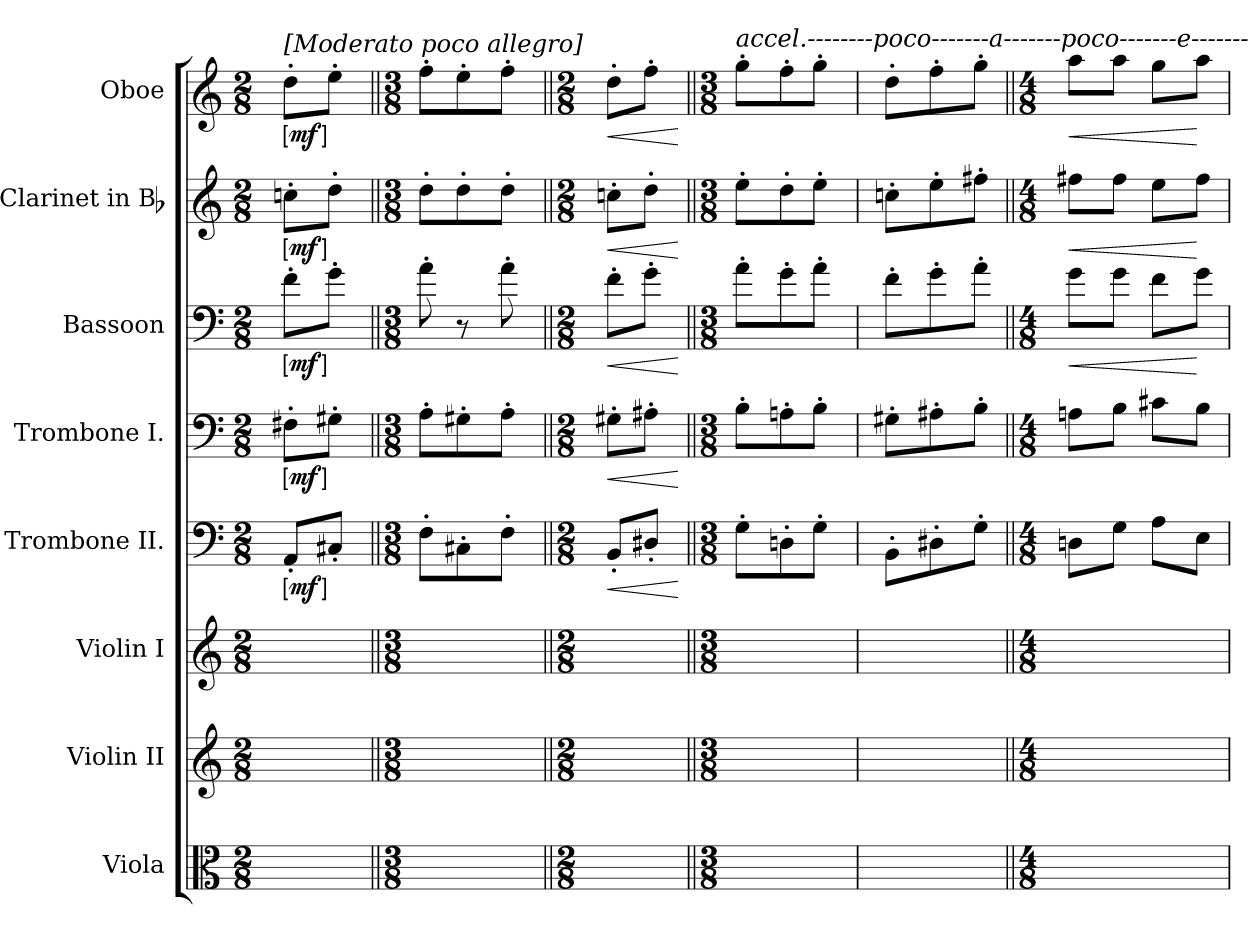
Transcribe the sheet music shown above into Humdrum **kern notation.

**kern	**kern	**kern	**kern	**dynam	**kern	**dynam	**kern	**dynam	**kern	**dynam	**kern	**dynam
*part8	*part7	*part6	*part5	*part5	*part4	*part4	*part3	*part3	*part2	*part2	*part1	*part1
*staff8	*staff7	*staff6	*staff5	*staff5	*staff4	*staff4	*staff3	*staff3	*staff2	*staff2	*staff1	*staff1
*I"Viola	*I"Violin II	*I"Violin I	*I"Trombone II.	*	*I"Trombone I.	*	*I"Bassoon	*	*I"Clarinet in Bb	*	*I"Oboe	*
*I'Vla.	*I'Vln. II	*I'Vln. I	*I'Tbn.	*	*I'Tbn.	*	*I'Bsn.	*	*I'Cl.	*	*I'Ob.	*
*clefC3	*clefG2	*clefG2	*clefF4	*	*clefF4	*	*clefF4	*	*clefG2	*	*clefG2	*
*	*	*	*	*	*	*	*	*	*ITrd1c2	*	*	*
*k[]	*k[]	*k[]	*k[]	*	*k[]	*	*k[]	*	*	*	*k[]	*
*M2/8	*M2/8	*M2/8	*M2/8	*	*M2/8	*	*M2/8	*	*M2/8	*	*M2/8	*
=1	=1	=1	=1	=1	=1	=1	=1	=1	=1	=1	=1	=1
!	!	!	!	!	!	!	!	!	!	!	!LO:TX:a:B:t=[Moderato poco allegro]	!
!	!	!	!	!LO:DY:ed=brack	!	!LO:DY:ed=brack	!	!LO:DY:ed=brack	!	!LO:DY:ed=brack	!	!LO:DY:ed=brack
16ryy	16ryy	16ryy	8AA'L	mf	8F#X'L	mf	8f'L	mf	8b-X'L	mf	8dd'L	mf
16ryy	16ryy	16ryy	.	.	.	.	.	.	.	.	.	.
16ryy	16ryy	16ryy	8C#X'J	.	8G#X'J	.	8g'J	.	8cc'J	.	8ee'J	.
16ryy	16ryy	16ryy	.	.	.	.	.	.	.	.	.	.
=2||	=2||	=2||	=2||	=2||	=2||	=2||	=2||	=2||	=2||	=2||	=2||	=2||
*M3/8	*M3/8	*M3/8	*M3/8	*	*M3/8	*	*M3/8	*	*M3/8	*	*M3/8	*
8ryy	8ryy	8ryy	8F'L	.	8A'L	.	8a'	.	8cc'L	.	8ff'L	.
16ryy	16ryy	16ryy	8C#X'	.	8G#X'	.	8r	.	8cc'	.	8ee'	.
16ryy	16ryy	16ryy	.	.	.	.	.	.	.	.	.	.
16ryy	16ryy	16ryy	8F'J	.	8A'J	.	8a'	.	8cc'J	.	8ff'J	.
16ryy	16ryy	16ryy	.	.	.	.	.	.	.	.	.	.
=3||	=3||	=3||	=3||	=3||	=3||	=3||	=3||	=3||	=3||	=3||	=3||	=3||
*M2/8	*M2/8	*M2/8	*M2/8	*	*M2/8	*	*M2/8	*	*M2/8	*	*M2/8	*
!	!	!	!	!LO:HP:b	!	!LO:HP:b	!	!LO:HP:b	!	!LO:HP:b	!	!LO:HP:b
8ryy	8ryy	8ryy	8BB'L	<	8G#X'L	<	8f'L	<	8b-X'L	<	8dd'L	<
16ryy	16ryy	16ryy	8D#X'J	.	8A#X'J	.	8g'J	.	8cc'J	.	8ff'J	.
16ryy	16ryy	16ryy	.	.	.	.	.	.	.	.	.	.
.	.	.	.	[	.	[	.	[	.	[	.	[
=4||	=4||	=4||	=4||	=4||	=4||	=4||	=4||	=4||	=4||	=4||	=4||	=4||
*M3/8	*M3/8	*M3/8	*M3/8	*	*M3/8	*	*M3/8	*	*M3/8	*	*M3/8	*
!	!	!	!	!	!	!	!	!	!	!	!LO:TX:a:i:t=accel.--------poco-------a-------poco-------e-------	!
16ryy	16ryy	16ryy	8G'L	.	8B'L	.	8a'L	.	8dd'L	.	8gg'L	.
16ryy	16ryy	16ryy	.	.	.	.	.	.	.	.	.	.
8ryy	8ryy	8ryy	8Dn'	.	8An'	.	8g'	.	8cc'	.	8ff'	.
16ryy	16ryy	16ryy	8G'J	.	8B'J	.	8a'J	.	8dd'J	.	8gg'J	.
16ryy	16ryy	16ryy	.	.	.	.	.	.	.	.	.	.
=5	=5	=5	=5	=5	=5	=5	=5	=5	=5	=5	=5	=5
16ryy	16ryy	16ryy	8BB'L	.	8G#X'L	.	8f'L	.	8b-X'L	.	8dd'L	.
16ryy	16ryy	16ryy	.	.	.	.	.	.	.	.	.	.
16ryy	16ryy	16ryy	8D#X'	.	8A#X'	.	8g'	.	8dd'	.	8ff'	.
16ryy	16ryy	16ryy	.	.	.	.	.	.	.	.	.	.
8ryy	8ryy	8ryy	8G'J	.	8B'J	.	8a'J	.	8een'J	.	8gg'J	.
=6||	=6||	=6||	=6||	=6||	=6||	=6||	=6||	=6||	=6||	=6||	=6||	=6||
*M4/8	*M4/8	*M4/8	*M4/8	*	*M4/8	*	*M4/8	*	*M4/8	*	*M4/8	*
!	!	!	!	!	!	!	!	!LO:HP:b	!	!LO:HP:b	!	!LO:HP:b
16ryy	16ryy	16ryy	8DnL	.	8AnL	.	8gL	<	8eenL	<	8aaL	<
16ryy	16ryy	16ryy	.	.	.	.	.	.	.	.	.	.
8ryy	8ryy	8ryy	8GJ	.	8BJ	.	8gJ	.	8eeJ	.	8aaJ	.
16ryy	16ryy	16ryy	8AL	.	8c#XL	.	8fL	.	8ddL	.	8ggL	.
16ryy	16ryy	16ryy	.	.	.	.	.	.	.	.	.	.
8ryy	8ryy	8ryy	8EJ	.	8BJ	.	8gJ	[	8eeJ	[	8aaJ	[
=	=	=	=	=	=	=	=	=	=	=	=	=
*-	*-	*-	*-	*-	*-	*-	*-	*-	*-	*-	*-	*-
